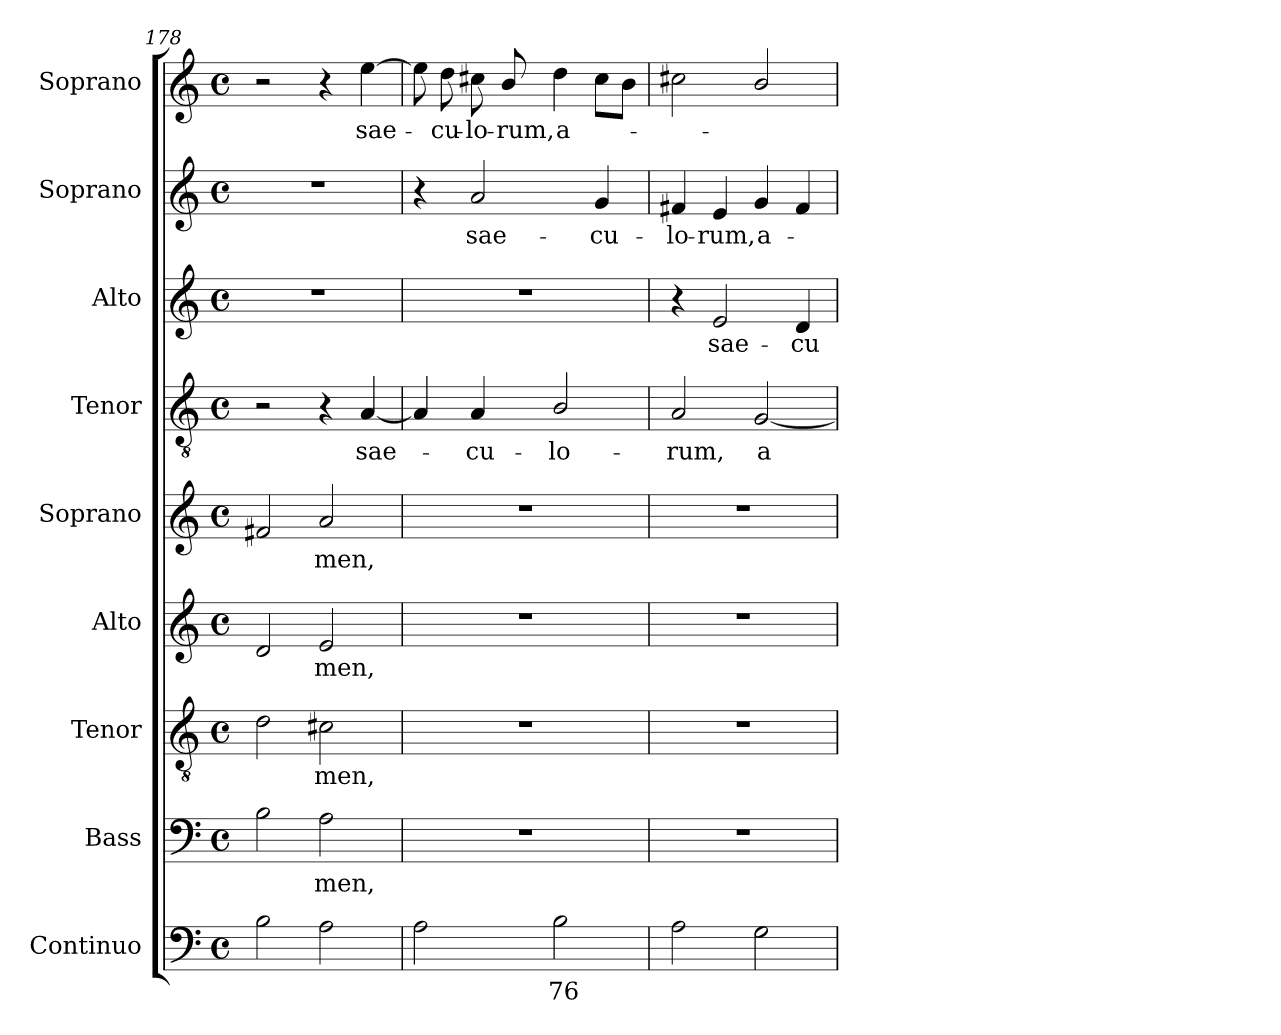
**kern	**text	**kern	**text	**kern	**text	**kern	**text	**kern	**text	**kern	**text	**kern	**text	**kern	**text	**kern	**text
*part9	*part9	*part8	*part8	*part7	*part7	*part6	*part6	*part5	*part5	*part4	*part4	*part3	*part3	*part2	*part2	*part1	*part1
*staff9	*staff9	*staff8	*staff8	*staff7	*staff7	*staff6	*staff6	*staff5	*staff5	*staff4	*staff4	*staff3	*staff3	*staff2	*staff2	*staff1	*staff1
*I"Continuo	*	*I"Bass	*	*I"Tenor	*	*I"Alto	*	*I"Soprano	*	*I"Tenor	*	*I"Alto	*	*I"Soprano	*	*I"Soprano	*
*I'Cont.	*	*I'B.	*	*I'T.	*	*I'A.	*	*I'S.	*	*I'T.	*	*I'A.	*	*I'S.	*	*I'S.	*
*clefF4	*	*clefF4	*	*clefGv2	*	*clefG2	*	*clefG2	*	*clefGv2	*	*clefG2	*	*clefG2	*	*clefG2	*
*	*	*	*	*ITrd7c12	*	*	*	*	*	*ITrd7c12	*	*	*	*	*	*	*
*k[]	*	*k[]	*	*k[]	*	*k[]	*	*k[]	*	*k[]	*	*k[]	*	*k[]	*	*k[]	*
*C:	*	*C:	*	*C:	*	*C:	*	*C:	*	*C:	*	*C:	*	*C:	*	*C:	*
*M4/4	*	*M4/4	*	*M4/4	*	*M4/4	*	*M4/4	*	*M4/4	*	*M4/4	*	*M4/4	*	*M4/4	*
*met(c)	*	*met(c)	*	*met(c)	*	*met(c)	*	*met(c)	*	*met(c)	*	*met(c)	*	*met(c)	*	*met(c)	*
=178	=178	=178	=178	=178	=178	=178	=178	=178	=178	=178	=178	=178	=178	=178	=178	=178	=178
2Bi\	.	2Bi\	.	2Di\	.	2di/	.	2f#Xi/	.	2r	.	1r	.	1r	.	2r	.
!	!	!	!LO:LY:b:color=#000000	!	!	!	!	!	!	!	!	!	!	!	!	!	!
!	!	!	!	!	!LO:LY:b:color=#000000	!	!	!	!	!	!	!	!	!	!	!	!
!	!	!	!	!	!	!	!LO:LY:b:color=#000000	!	!	!	!	!	!	!	!	!	!
!	!	!	!	!	!	!	!	!	!LO:LY:b:color=#000000	!	!	!	!	!	!	!	!
2Ai\	.	2Ai\	-men,	2C#Xi\	-men,	2ei/	-men,	2ai/	-men,	4r	.	.	.	.	.	4r	.
!	!	!	!	!	!	!	!	!	!	!	!LO:LY:b:color=#000000	!	!	!	!	!	!
!	!	!	!	!	!	!	!	!	!	!	!	!	!	!	!	!	!LO:LY:b:color=#000000
.	.	.	.	.	.	.	.	.	.	[4AAi/	sae-	.	.	.	.	[4eei\	sae-
!!LO:LB:g=z
=179	=179	=179	=179	=179	=179	=179	=179	=179	=179	=179	=179	=179	=179	=179	=179	=179	=179
2Ai\	.	1r	.	1r	.	1r	.	1r	.	4AAi/]	.	1r	.	4r	.	8eei\]	.
!	!	!	!	!	!	!	!	!	!	!	!	!	!	!	!	!	!LO:LY:b:color=#000000
.	.	.	.	.	.	.	.	.	.	.	.	.	.	.	.	8ddi\	-cu-
!	!	!	!	!	!	!	!	!	!	!	!LO:LY:b:color=#000000	!	!	!	!	!	!
!	!	!	!	!	!	!	!	!	!	!	!	!	!	!	!LO:LY:b:color=#000000	!	!
!	!	!	!	!	!	!	!	!	!	!	!	!	!	!	!	!	!LO:LY:b:color=#000000
.	.	.	.	.	.	.	.	.	.	4AAi/	-cu-	.	.	2ai/	sae-	8cc#Xi\	-lo-
!	!	!	!	!	!	!	!	!	!	!	!	!	!	!	!	!	!LO:LY:b:color=#000000
.	.	.	.	.	.	.	.	.	.	.	.	.	.	.	.	8bi/	-rum,
!	!LO:LY:b:color=#000000	!	!	!	!	!	!	!	!	!	!	!	!	!	!	!	!
!	!	!	!	!	!	!	!	!	!	!	!LO:LY:b:color=#000000	!	!	!	!	!	!
!	!	!	!	!	!	!	!	!	!	!	!	!	!	!	!	!	!LO:LY:b:color=#000000
2Bi\	76	.	.	.	.	.	.	.	.	2BBi/	-lo-	.	.	.	.	4ddi\	a-
!	!	!	!	!	!	!	!	!	!	!	!	!	!	!	!LO:LY:b:color=#000000	!	!
.	.	.	.	.	.	.	.	.	.	.	.	.	.	4gi/	-cu-	8cc#i\L	.
.	.	.	.	.	.	.	.	.	.	.	.	.	.	.	.	8bi\J	.
=180	=180	=180	=180	=180	=180	=180	=180	=180	=180	=180	=180	=180	=180	=180	=180	=180	=180
!	!	!	!	!	!	!	!	!	!	!	!LO:LY:b:color=#000000	!	!	!	!	!	!
!	!	!	!	!	!	!	!	!	!	!	!	!	!	!	!LO:LY:b:color=#000000	!	!
2Ai\	.	1r	.	1r	.	1r	.	1r	.	2AAi/	-rum,	4r	.	4f#Xi/	-lo-	2cc#i\	.
!	!	!	!	!	!	!	!	!	!	!	!	!	!LO:LY:b:color=#000000	!	!	!	!
!	!	!	!	!	!	!	!	!	!	!	!	!	!	!	!LO:LY:b:color=#000000	!	!
.	.	.	.	.	.	.	.	.	.	.	.	2ei/	sae-	4ei/	-rum,	.	.
!	!	!	!	!	!	!	!	!	!	!	!LO:LY:b:color=#000000	!	!	!	!	!	!
!	!	!	!	!	!	!	!	!	!	!	!	!	!	!	!LO:LY:b:color=#000000	!	!
2Gi\	.	.	.	.	.	.	.	.	.	[2GGi/	a-	.	.	4gi/	a-	2bi/	.
!	!	!	!	!	!	!	!	!	!	!	!	!	!LO:LY:b:color=#000000	!	!	!	!
.	.	.	.	.	.	.	.	.	.	.	.	4di/	-cu-	4f#i/	.	.	.
=	=	=	=	=	=	=	=	=	=	=	=	=	=	=	=	=	=
*-	*-	*-	*-	*-	*-	*-	*-	*-	*-	*-	*-	*-	*-	*-	*-	*-	*-
